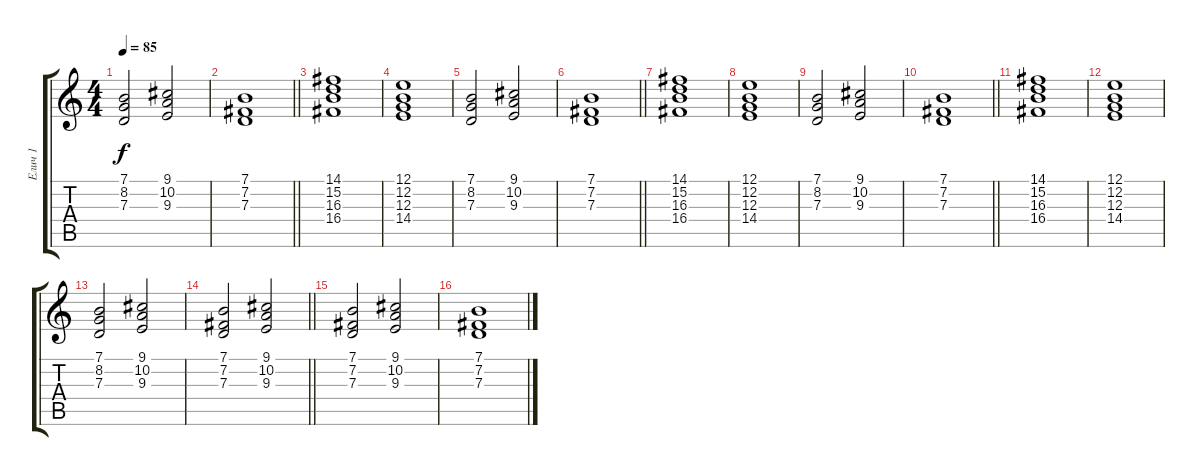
\track ("Елич 1" "Елич 1") {instrument recorder}
\staff {score tabs}
\tuning (E4 B3 G3 D3 A2 E2) {hide}
\ts (4 4)
\tempo 85
\clef g2
\ks c
(7.1 8.2 7.3).2{dy f} (9.1 10.2 9.3).2 |
\barLineRight lightlight
(7.1 7.2 7.3).1 |
(14.1 15.2 16.3 16.4).1 |
(12.1 12.2 12.3 14.4).1 |
(7.1 8.2 7.3).2 (9.1 10.2 9.3).2 |
\barLineRight lightlight
(7.1 7.2 7.3).1 |
(14.1 15.2 16.3 16.4).1 |
(12.1 12.2 12.3 14.4).1 |
(7.1 8.2 7.3).2 (9.1 10.2 9.3).2 |
\barLineRight lightlight
(7.1 7.2 7.3).1 |
(14.1 15.2 16.3 16.4).1 |
(12.1 12.2 12.3 14.4).1 |
(7.1 8.2 7.3).2 (9.1 10.2 9.3).2 |
\barLineRight lightlight
(7.1 7.2 7.3).2 (9.1 10.2 9.3).2 |
(7.1 7.2 7.3).2 (9.1 10.2 9.3).2 |
(7.1 7.2 7.3).1
